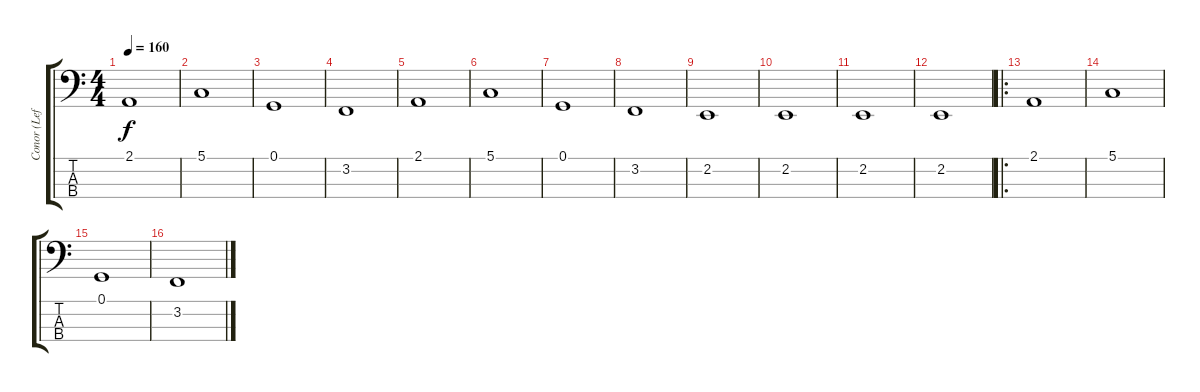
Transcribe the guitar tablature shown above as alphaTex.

\track ("Conor (Left Hand)" "Conor (Lef") {instrument electricpiano1}
\staff {score tabs}
\tuning (G2 D2 A1 E1) {hide}
\ts (4 4)
\tempo 160
\clef f4
\ks c
2.1.1{dy f instrument electricpiano1} |
5.1.1 |
0.1.1 |
3.2.1 |
2.1.1 |
5.1.1 |
0.1.1 |
3.2.1 |
2.2.1 |
2.2.1 |
2.2.1 |
2.2.1 |
\ro
2.1.1 |
5.1.1 |
0.1.1 |
3.2.1
